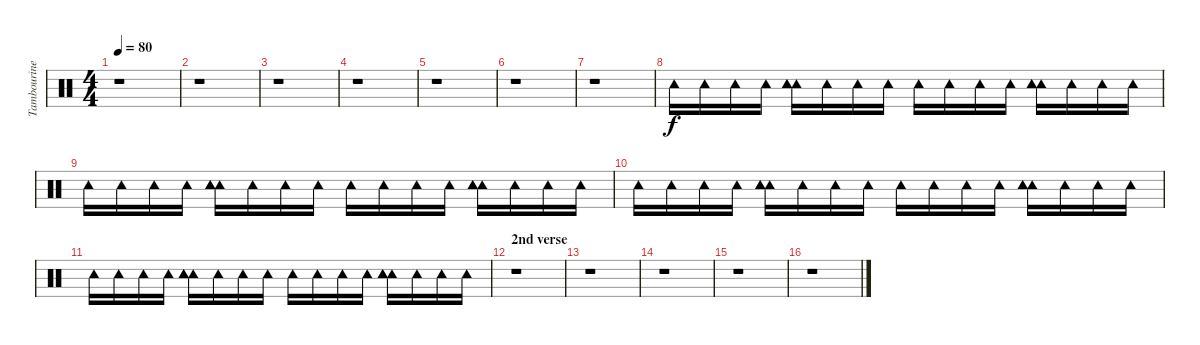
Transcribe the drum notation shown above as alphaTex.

\track ("Tambourine" "Tambourine") {instrument percussion}
\staff {score}
\articulation defaults
\ts (4 4)
\tempo 80
\clef neutral
\ks c
r.1{dy f} |
r.1 |
r.1 |
r.1 |
r.1 |
r.1 |
r.1 |
"Tambourine (hit)".16 "Tambourine (hit)".16 "Tambourine (hit)".16 "Tambourine (hit)".16 ("Tambourine (hit)" "Tambourine (hit)" "Tambourine (hit)").16 "Tambourine (hit)".16 "Tambourine (hit)".16 "Tambourine (hit)".16 "Tambourine (hit)".16 "Tambourine (hit)".16 "Tambourine (hit)".16 "Tambourine (hit)".16 ("Tambourine (hit)" "Tambourine (hit)" "Tambourine (hit)").16 "Tambourine (hit)".16 "Tambourine (hit)".16 "Tambourine (hit)".16 |
"Tambourine (hit)".16 "Tambourine (hit)".16 "Tambourine (hit)".16 "Tambourine (hit)".16 ("Tambourine (hit)" "Tambourine (hit)" "Tambourine (hit)").16 "Tambourine (hit)".16 "Tambourine (hit)".16 "Tambourine (hit)".16 "Tambourine (hit)".16 "Tambourine (hit)".16 "Tambourine (hit)".16 "Tambourine (hit)".16 ("Tambourine (hit)" "Tambourine (hit)" "Tambourine (hit)").16 "Tambourine (hit)".16 "Tambourine (hit)".16 "Tambourine (hit)".16 |
"Tambourine (hit)".16 "Tambourine (hit)".16 "Tambourine (hit)".16 "Tambourine (hit)".16 ("Tambourine (hit)" "Tambourine (hit)" "Tambourine (hit)").16 "Tambourine (hit)".16 "Tambourine (hit)".16 "Tambourine (hit)".16 "Tambourine (hit)".16 "Tambourine (hit)".16 "Tambourine (hit)".16 "Tambourine (hit)".16 ("Tambourine (hit)" "Tambourine (hit)" "Tambourine (hit)").16 "Tambourine (hit)".16 "Tambourine (hit)".16 "Tambourine (hit)".16 |
"Tambourine (hit)".16 "Tambourine (hit)".16 "Tambourine (hit)".16 "Tambourine (hit)".16 ("Tambourine (hit)" "Tambourine (hit)" "Tambourine (hit)").16 "Tambourine (hit)".16 "Tambourine (hit)".16 "Tambourine (hit)".16 "Tambourine (hit)".16 "Tambourine (hit)".16 "Tambourine (hit)".16 "Tambourine (hit)".16 ("Tambourine (hit)" "Tambourine (hit)" "Tambourine (hit)").16 "Tambourine (hit)".16 "Tambourine (hit)".16 "Tambourine (hit)".16 |
\section ("" "2nd verse")
r.1 |
r.1 |
r.1 |
r.1 |
r.1
